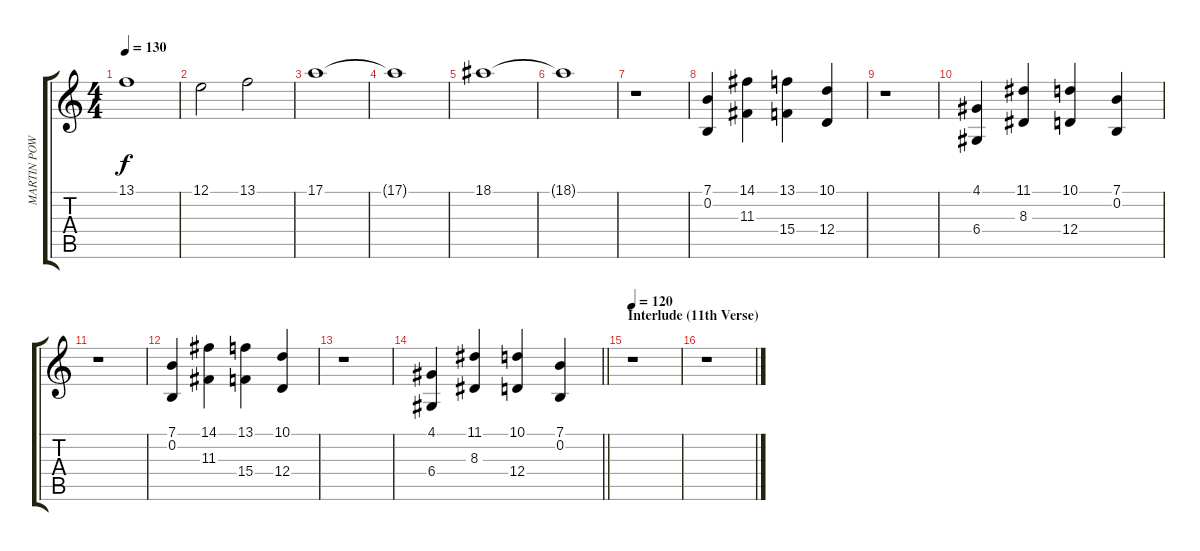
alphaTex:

\track ("MARTIN POWELL" "MARTIN POW") {instrument choiraahs}
\staff {score tabs}
\tuning (E4 B3 G3 D3 A2 E2) {hide}
\ts (4 4)
\tempo 130
\clef g2
\ks c
13.1.1{dy f} |
12.1.2 13.1.2 |
17.1.1 |
17.1{t}.1 |
18.1.1 |
18.1{t}.1 |
r.1 |
(7.1 0.2).4{volume 13} (14.1 11.3).4 (13.1 15.4).4 (10.1 12.4).4 |
r.1 |
(4.1 6.4).4 (11.1 8.3).4 (10.1 12.4).4 (7.1 0.2).4 |
r.1 |
(7.1 0.2).4{volume 13} (14.1 11.3).4 (13.1 15.4).4 (10.1 12.4).4 |
r.1 |
\barLineRight lightlight
(4.1 6.4).4 (11.1 8.3).4 (10.1 12.4).4 (7.1 0.2).4 |
\section ("" "Interlude (11th Verse)")
\tempo 120
r.1 |
r.1
